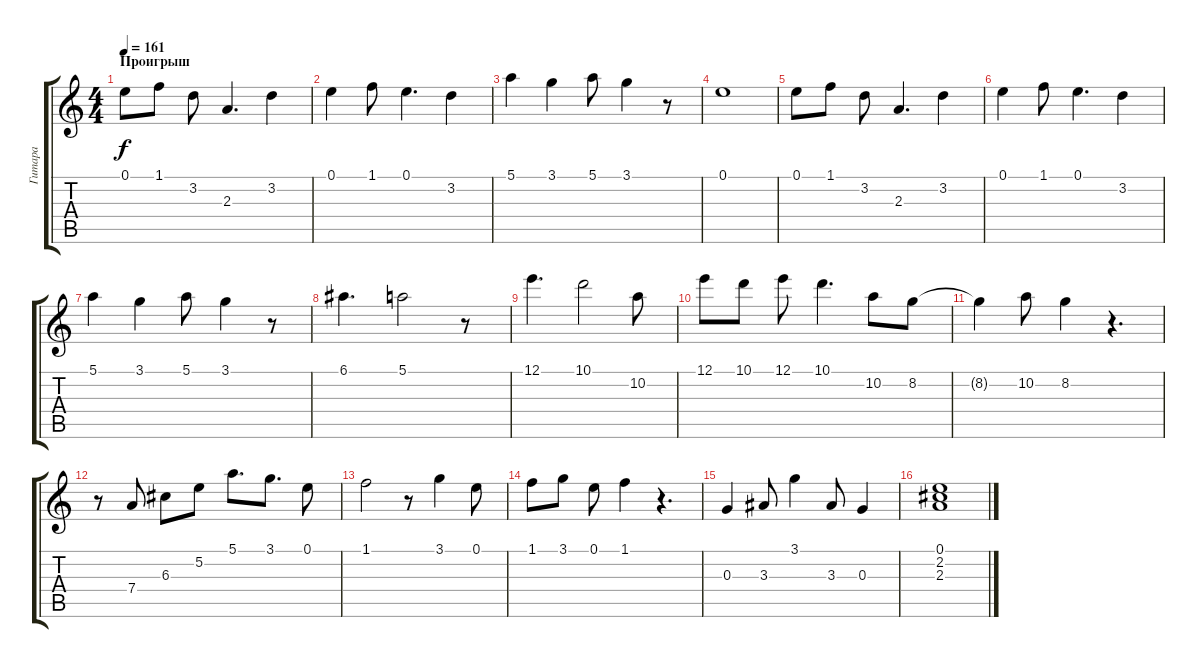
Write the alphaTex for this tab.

\track ("Гитара" "Гитара") {instrument distortionguitar}
\staff {score tabs}
\tuning (E4 B3 G3 D3 A2 E2) {hide}
\ts (4 4)
\section ("" "Проигрыш")
\tempo 161
\clef g2
\ks c
0.1.8{dy f} 1.1.8 3.2.8 2.3.4{d} 3.2.4 |
0.1.4 1.1.8 0.1.4{d} 3.2.4 |
5.1.4 3.1.4 5.1.8 3.1.4 r.8 |
0.1.1 |
0.1.8 1.1.8 3.2.8 2.3.4{d} 3.2.4 |
0.1.4 1.1.8 0.1.4{d} 3.2.4 |
5.1.4 3.1.4 5.1.8 3.1.4 r.8 |
6.1.4{d} 5.1.2 r.8 |
12.1.4{d} 10.1.2 10.2.8 |
12.1.8 10.1.8 12.1.8 10.1.4{d} 10.2.8 8.2.8 |
8.2{t}.4 10.2.8 8.2.4 r.4{d} |
r.8 7.4.8 6.3.8 5.2.8 5.1.8{d} 3.1.8{d} 0.1.8 |
1.1.2 r.8 3.1.4 0.1.8 |
1.1.8 3.1.8 0.1.8 1.1.4 r.4{d} |
0.3.4 3.3.8 3.1.4 3.3.8 0.3.4 |
(0.1 2.2 2.3).1
